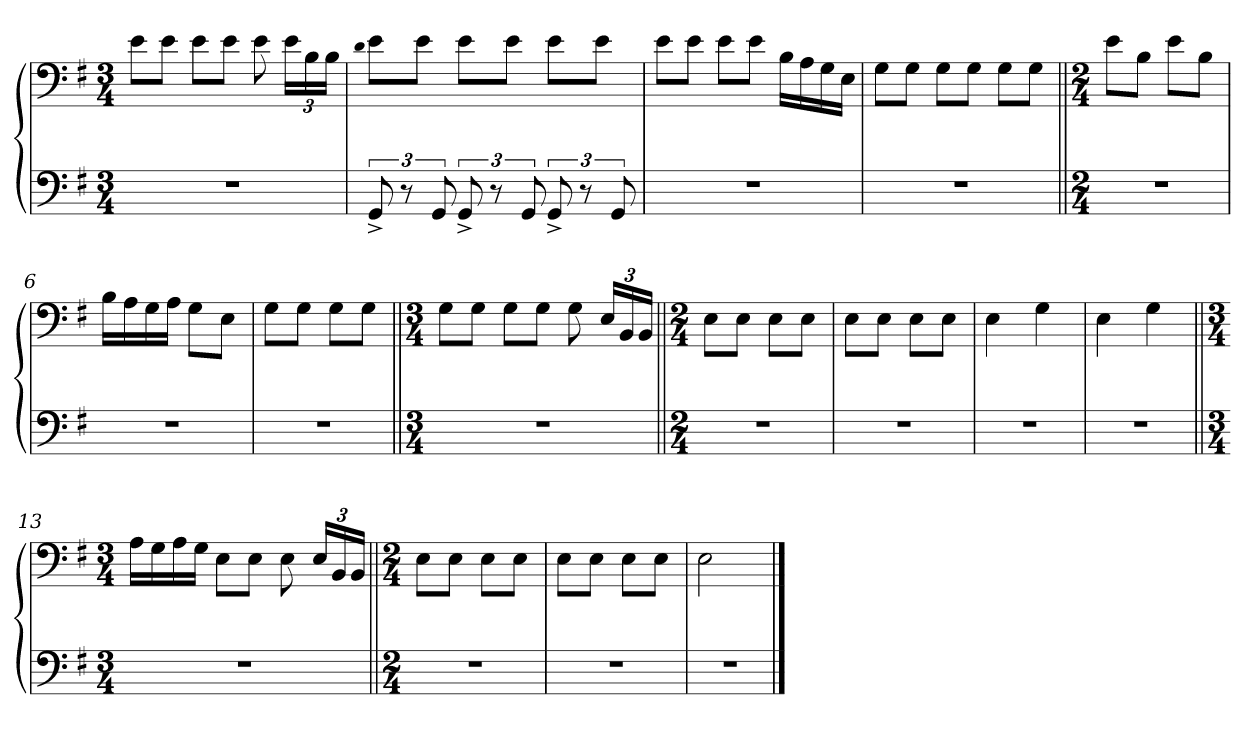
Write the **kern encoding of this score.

**kern	**kern
*part1	*part1
*staff2	*staff1
*clefF4	*clefF4
*k[f#]	*k[f#]
*M3/4	*M3/4
=1	=1
2.r	8e\L
.	8e\J
.	8e\L
.	8e\J
.	8e\
.	24e\LL
.	24B\
.	24B\JJ
=2	=2
.	qd
12GG^/	8e\L
12r	.
.	8e\J
12GG/	.
12GG^/	8e\L
12r	.
.	8e\J
12GG/	.
12GG^/	8e\L
12r	.
.	8e\J
12GG/	.
=3	=3
2.r	8e\L
.	8e\J
.	8e\L
.	8e\J
.	16B\LL
.	16A\
.	16G\
.	16E\JJ
=4	=4
2.r	8G\L
.	8G\J
.	8G\L
.	8G\J
.	8G\L
.	8G\J
=5||	=5||
*M2/4	*M2/4
2r	8e\L
.	8B\J
.	8e\L
.	8B\J
=6	=6
2r	16B\LL
.	16A\
.	16G\
.	16A\JJ
.	8G\L
.	8E\J
=7	=7
2r	8G\L
.	8G\J
.	8G\L
.	8G\J
=8||	=8||
*M3/4	*M3/4
2.r	8G\L
.	8G\J
.	8G\L
.	8G\J
.	8G\
.	24E/LL
.	24BB/
.	24BB/JJ
=9||	=9||
*M2/4	*M2/4
2r	8E\L
.	8E\J
.	8E\L
.	8E\J
=10	=10
2r	8E\L
.	8E\J
.	8E\L
.	8E\J
=11	=11
2r	4E\
.	4G\
=12	=12
2r	4E\
.	4G\
=13||	=13||
*M3/4	*M3/4
2.r	16A\LL
.	16G\
.	16A\
.	16G\JJ
.	8E\L
.	8E\J
.	8E\
.	24E/LL
.	24BB/
.	24BB/JJ
=14||	=14||
*M2/4	*M2/4
2r	8E\L
.	8E\J
.	8E\L
.	8E\J
=15	=15
2r	8E\L
.	8E\J
.	8E\L
.	8E\J
=16	=16
2r	2E\
==	==
*-	*-
